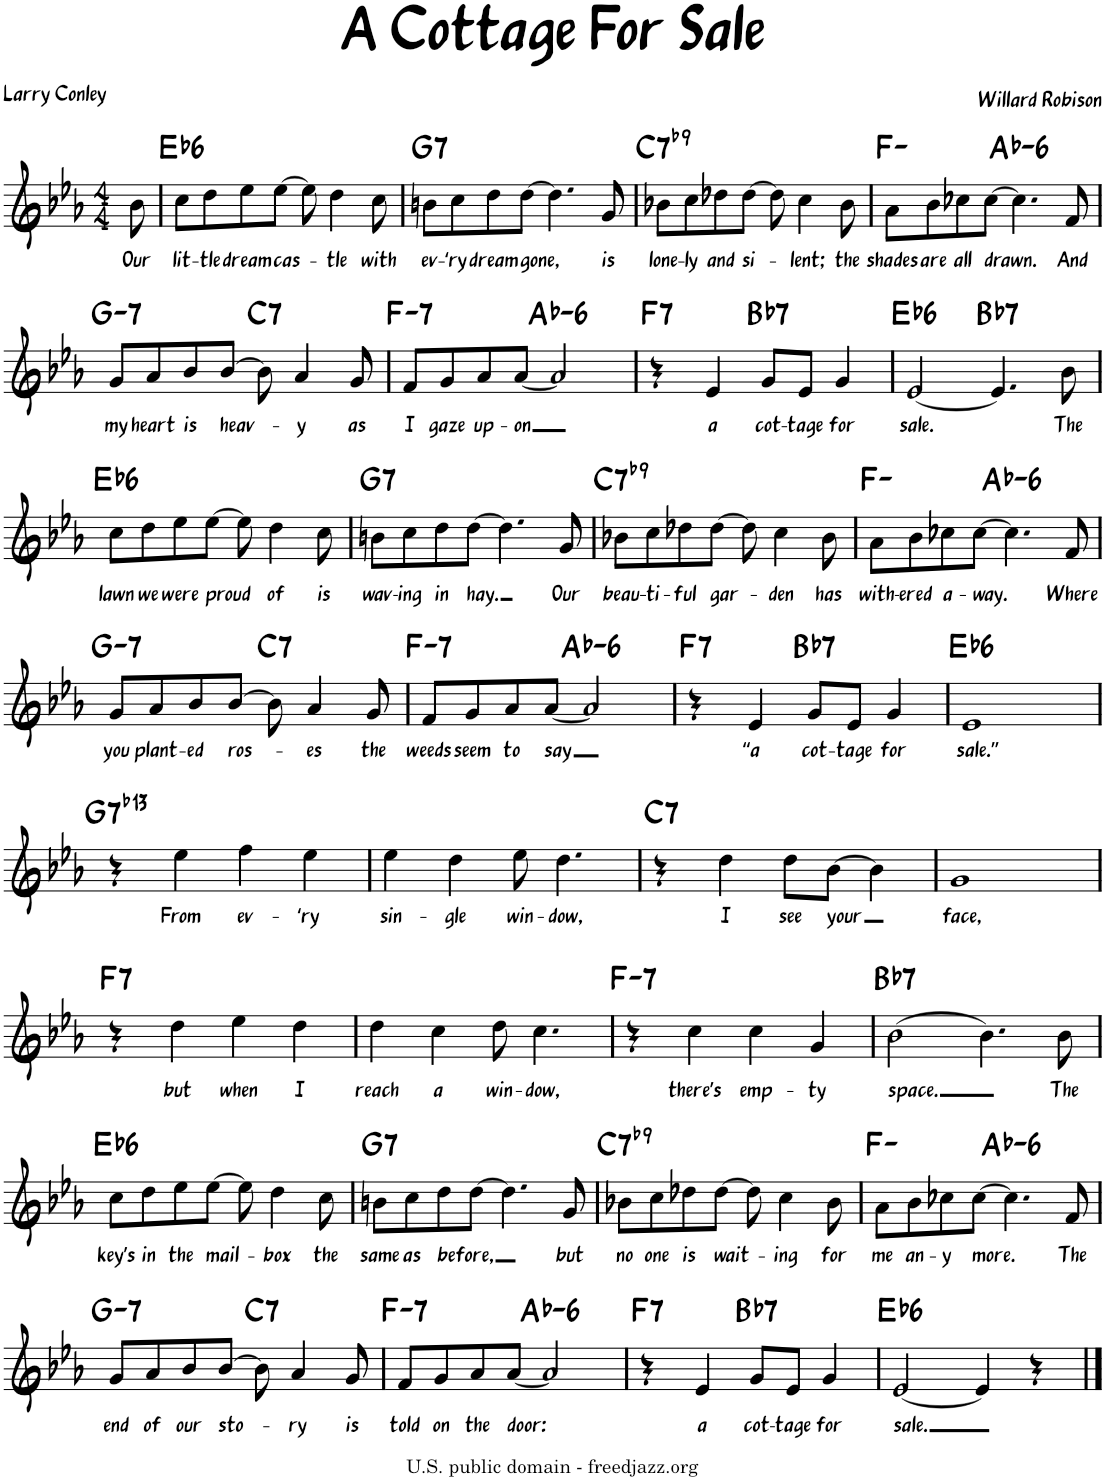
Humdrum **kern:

**kern	**text	**harte
*part1	*part1	*part1
*staff1	*staff1	*
*I"Piano	*	*
*I'Pno.	*	*
*clefG2	*	*
*k[b-e-a-]	*	*
*M4/4	*	*
=1	=1	=1
!	!LO:LY:b	!
8b-\	Our	.
=2	=2	=2
!	!LO:LY:b	!LO:H:kt=6
8cc\L	lit-	Eb:maj6
!	!LO:LY:b	!
8dd\	-tle	.
!	!LO:LY:b	!
8ee-\	dream	.
!	!LO:LY:b	!
[8ee-\J	cas-	.
8ee-\]	.	.
!	!LO:LY:b	!
4dd\	-tle	.
!	!LO:LY:b	!
8cc\	with	.
=3	=3	=3
!	!LO:LY:b	!LO:H:kt=7
8bn\L	ev-	G:7
!	!LO:LY:b	!
8cc\	-‘ry	.
!	!LO:LY:b	!
8dd\	dream	.
!	!LO:LY:b	!
[8dd\J	gone,	.
4.dd\]	.	.
!	!LO:LY:b	!
8g/	is	.
=4	=4	=4
!	!LO:LY:b	!LO:H:kt=7
8b-X\L	lone-	C:7(b9)
!	!LO:LY:b	!
8cc\	-ly	.
!	!LO:LY:b	!
8dd-X\	and	.
!	!LO:LY:b	!
[8dd-\J	si-	.
8dd-\]	.	.
!	!LO:LY:b	!
4cc\	-lent;	.
!	!LO:LY:b	!
8b-\	the	.
=5	=5	=5
!	!LO:LY:b	!
8a-\L	shades	F:min
!	!LO:LY:b	!
8b-\	are	.
!	!LO:LY:b	!
8cc-X\	all	.
!	!LO:LY:b	!
[8cc-\J	drawn.	.
!	!	!LO:H:kt=6
4.cc-\]	.	Ab:min6
!	!LO:LY:b	!
8f/	And	.
!!LO:LB:g=z
=6	=6	=6
!	!LO:LY:b	!LO:H:kt=7
8g/L	my	G:min7
!	!LO:LY:b	!
8a-/	heart	.
!	!LO:LY:b	!
8b-/	is	.
!	!LO:LY:b	!
[8b-/J	heav-	.
!	!	!LO:H:kt=7
8b-\]	.	C:7
!	!LO:LY:b	!
4a-/	-y	.
!	!LO:LY:b	!
8g/	as	.
=7	=7	=7
!	!LO:LY:b	!LO:H:kt=7
8f/L	I	F:min7
!	!LO:LY:b	!
8g/	gaze	.
!	!LO:LY:b	!
8a-/	up-	.
!	!LO:LY:b	!
[8a-/J	-on	.
!	!	!LO:H:kt=6
2a-/]	.	Ab:min6
=8	=8	=8
!	!	!LO:H:kt=7
4r	.	F:7
!	!LO:LY:b	!
4e-/	a	.
!	!LO:LY:b	!LO:H:kt=7
8g/L	cot-	Bb:7
!	!LO:LY:b	!
8e-/J	-tage	.
!	!LO:LY:b	!
4g/	for	.
=9	=9	=9
!	!LO:LY:b	!LO:H:kt=6
[2e-/	sale.	Eb:maj6
!	!	!LO:H:kt=7
4.e-/]	.	Bb:7
!	!LO:LY:b	!
8b-\	The	.
!!LO:LB:g=z
=10	=10	=10
!	!LO:LY:b	!LO:H:kt=6
8cc\L	lawn	Eb:maj6
!	!LO:LY:b	!
8dd\	we	.
!	!LO:LY:b	!
8ee-\	were	.
!	!LO:LY:b	!
[8ee-\J	proud	.
8ee-\]	.	.
!	!LO:LY:b	!
4dd\	of	.
!	!LO:LY:b	!
8cc\	is	.
=11	=11	=11
!	!LO:LY:b	!LO:H:kt=7
8bn\L	wav-	G:7
!	!LO:LY:b	!
8cc\	-ing	.
!	!LO:LY:b	!
8dd\	in	.
!	!LO:LY:b	!
[8dd\J	hay.	.
4.dd\]	.	.
!	!LO:LY:b	!
8g/	Our	.
=12	=12	=12
!	!LO:LY:b	!LO:H:kt=7
8b-X\L	beau-	C:7(b9)
!	!LO:LY:b	!
8cc\	-ti-	.
!	!LO:LY:b	!
8dd-X\	-ful	.
!	!LO:LY:b	!
[8dd-\J	gar-	.
8dd-\]	.	.
!	!LO:LY:b	!
4cc\	-den	.
!	!LO:LY:b	!
8b-\	has	.
=13	=13	=13
!	!LO:LY:b	!
8a-\L	with-	F:min
!	!LO:LY:b	!
8b-\	-ered	.
!	!LO:LY:b	!
8cc-X\	a-	.
!	!LO:LY:b	!
[8cc-\J	-way.	.
!	!	!LO:H:kt=6
4.cc-\]	.	Ab:min6
!	!LO:LY:b	!
8f/	Where	.
!!LO:LB:g=z
=14	=14	=14
!	!LO:LY:b	!LO:H:kt=7
8g/L	you	G:min7
!	!LO:LY:b	!
8a-/	plant-	.
!	!LO:LY:b	!
8b-/	-ed	.
!	!LO:LY:b	!
[8b-/J	ros-	.
!	!	!LO:H:kt=7
8b-\]	.	C:7
!	!LO:LY:b	!
4a-/	-es	.
!	!LO:LY:b	!
8g/	the	.
=15	=15	=15
!	!LO:LY:b	!LO:H:kt=7
8f/L	weeds	F:min7
!	!LO:LY:b	!
8g/	seem	.
!	!LO:LY:b	!
8a-/	to	.
!	!LO:LY:b	!
[8a-/J	say	.
!	!	!LO:H:kt=6
2a-/]	.	Ab:min6
=16	=16	=16
!	!	!LO:H:kt=7
4r	.	F:7
!	!LO:LY:b	!
4e-/	“a	.
!	!LO:LY:b	!LO:H:kt=7
8g/L	cot-	Bb:7
!	!LO:LY:b	!
8e-/J	-tage	.
!	!LO:LY:b	!
4g/	for	.
=17	=17	=17
!	!LO:LY:b	!LO:H:kt=6
1e-	sale.”	Eb:maj6
!!LO:LB:g=z
=18	=18	=18
!	!	!LO:H:kt=7
4r	.	G:7(b13)
!	!LO:LY:b	!
4ee-\	From	.
!	!LO:LY:b	!
4ff\	ev-	.
!	!LO:LY:b	!
4ee-\	-‘ry	.
=19	=19	=19
!	!LO:LY:b	!
4ee-\	sin-	.
!	!LO:LY:b	!
4dd\	-gle	.
!	!LO:LY:b	!
8ee-\	win-	.
!	!LO:LY:b	!
4.dd\	-dow,	.
=20	=20	=20
!	!	!LO:H:kt=7
4r	.	C:7
!	!LO:LY:b	!
4dd\	I	.
!	!LO:LY:b	!
8dd\L	see	.
!	!LO:LY:b	!
[8b-\J	your	.
4b-\]	.	.
=21	=21	=21
!	!LO:LY:b	!
1g	face,	.
!!LO:LB:g=z
=22	=22	=22
!	!	!LO:H:kt=7
4r	.	F:7
!	!LO:LY:b	!
4dd\	but	.
!	!LO:LY:b	!
4ee-\	when	.
!	!LO:LY:b	!
4dd\	I	.
=23	=23	=23
!	!LO:LY:b	!
4dd\	reach	.
!	!LO:LY:b	!
4cc\	a	.
!	!LO:LY:b	!
8dd\	win-	.
!	!LO:LY:b	!
4.cc\	-dow,	.
=24	=24	=24
!	!	!LO:H:kt=7
4r	.	F:min7
!	!LO:LY:b	!
4cc\	there’s	.
!	!LO:LY:b	!
4cc\	emp-	.
!	!LO:LY:b	!
4g/	-ty	.
=25	=25	=25
!	!LO:LY:b	!LO:H:kt=7
[2b-\	space.	Bb:7
4.b-\]	.	.
!	!LO:LY:b	!
8b-\	The	.
!!LO:LB:g=z
=26	=26	=26
!	!LO:LY:b	!LO:H:kt=6
8cc\L	key’s	Eb:maj6
!	!LO:LY:b	!
8dd\	in	.
!	!LO:LY:b	!
8ee-\	the	.
!	!LO:LY:b	!
[8ee-\J	mail-	.
8ee-\]	.	.
!	!LO:LY:b	!
4dd\	-box	.
!	!LO:LY:b	!
8cc\	the	.
=27	=27	=27
!	!LO:LY:b	!LO:H:kt=7
8bn\L	same	G:7
!	!LO:LY:b	!
8cc\	as	.
!	!LO:LY:b	!
8dd\	before,	.
[8dd\J	.	.
4.dd\]	.	.
!	!LO:LY:b	!
8g/	but	.
=28	=28	=28
!	!LO:LY:b	!LO:H:kt=7
8b-X\L	no	C:7(b9)
!	!LO:LY:b	!
8cc\	one	.
!	!LO:LY:b	!
8dd-X\	is	.
!	!LO:LY:b	!
[8dd-\J	wait-	.
8dd-\]	.	.
!	!LO:LY:b	!
4cc\	-ing	.
!	!LO:LY:b	!
8b-\	for	.
=29	=29	=29
!	!LO:LY:b	!
8a-\L	me	F:min
!	!LO:LY:b	!
8b-\	an-	.
!	!LO:LY:b	!
8cc-X\	-y	.
!	!LO:LY:b	!
[8cc-\J	more.	.
!	!	!LO:H:kt=6
4.cc-\]	.	Ab:min6
!	!LO:LY:b	!
8f/	The	.
!!LO:LB:g=z
=30	=30	=30
!	!LO:LY:b	!LO:H:kt=7
8g/L	end	G:min7
!	!LO:LY:b	!
8a-/	of	.
!	!LO:LY:b	!
8b-/	our	.
!	!LO:LY:b	!
[8b-/J	sto-	.
!	!	!LO:H:kt=7
8b-\]	.	C:7
!	!LO:LY:b	!
4a-/	-ry	.
!	!LO:LY:b	!
8g/	is	.
=31	=31	=31
!	!LO:LY:b	!LO:H:kt=7
8f/L	told	F:min7
!	!LO:LY:b	!
8g/	on	.
!	!LO:LY:b	!
8a-/	the	.
!	!LO:LY:b	!
[8a-/J	door:	.
!	!	!LO:H:kt=6
2a-/]	.	Ab:min6
=32	=32	=32
!	!	!LO:H:kt=7
4r	.	F:7
!	!LO:LY:b	!
4e-/	a	.
!	!LO:LY:b	!LO:H:kt=7
8g/L	cot-	Bb:7
!	!LO:LY:b	!
8e-/J	-tage	.
!	!LO:LY:b	!
4g/	for	.
=33	=33	=33
!	!LO:LY:b	!LO:H:kt=6
[2e-/	sale.	Eb:maj6
4e-/]	.	.
4r	.	.
==	==	==
*-	*-	*-
